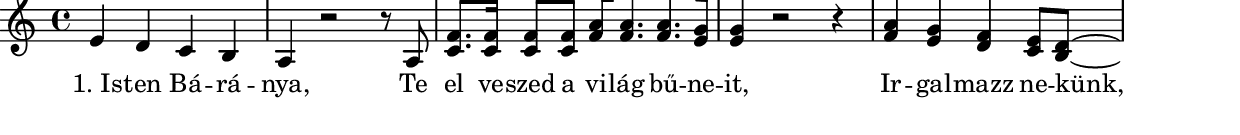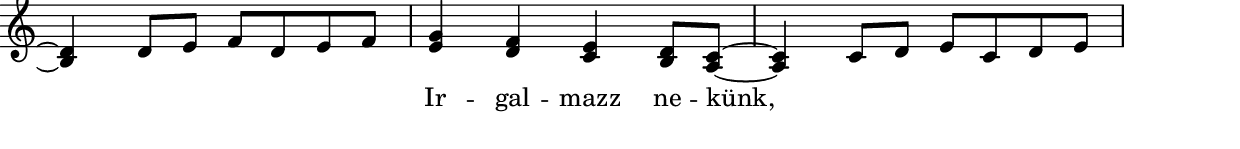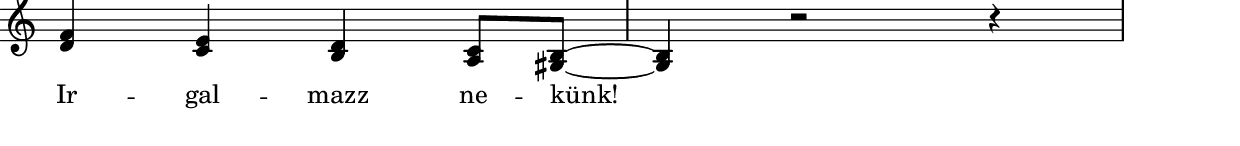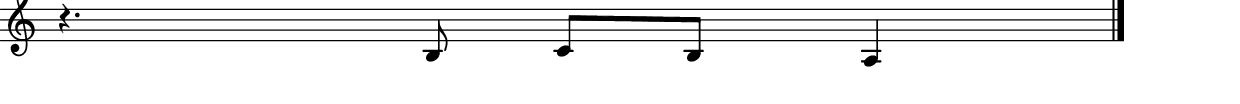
% MusicXML to Lilypond converter by Kovi

szovegAAA = \lyricmode {  "1. Is" -- "ten" "Bá" -- "rá" -- "nya," "Te" "el" "ve" -- "szed" "a" "vi" -- "lág" "bű" -- "ne" -- "it," "Ir" -- "gal" -- "mazz" "ne" -- "künk,"  \skip 4  \skip 4  \skip 4  \skip 4  \skip 4  \skip 4 "Ir" -- "gal" -- "mazz" "ne" -- "künk,"  \skip 4  \skip 4  \skip 4  \skip 4  \skip 4  \skip 4 "Ir" -- "gal" -- "mazz" "ne" -- "künk!" --  \skip 4  \skip 4  \skip 4  }

% Analyzing...
% 1 parts
% 1 Staff
% forceBassClefActive = 
melody = {
% 83 notes in the part
% 1 voices

\new Staff
\new Voice {
% 83 notes
% 11 mesaures

% Measure 1
\clef "treble"
\key c \major
\time 4/4 
e'4 d'4 c'4 b4 
% Measure 2
a4 r2 r8 a8 
% Measure 3
<c' f' >8. <c' f' >16 <c' f' >8 <c' f' >8 <f' a' >16 <f' a' >8. <f' a' >8. <e' g' >16 
% Measure 4
<e' g' >4 r2 r4 
% Measure 5
<f' a' >4 <e' g' >4 <d' f' >4 <c' e' >8 <b d' >8~ 
% Measure 6
\break
<b d' >4 d'8 e'8 f'8 d'8 e'8 f'8 
% Measure 7
<e' g' >4 <d' f' >4 <c' e' >4 <b d' >8 <a c' >8~ 
% Measure 8
<a c' >4 c'8 d'8 e'8 c'8 d'8 e'8 
% Measure 9
<d' f' >4 <c' e' >4 <b d' >4 <a c' >8 <gis b >8~ 
% Measure 10
<gis b >4 r2 r4 
% Measure 11
\break
r4. ^"Legvégén"b8 c'8 b8 a4 \bar "|." 
} % voice
\addlyrics { \szovegAAA }

} % melody


harmonies = \chordmode {
% 12 chords
\germanChords
a4:m s4 s4 s4 d4:m s4 s4 s4 f4 s4 s4 s4 c4 s4 s4 s4 d4:m s4 s4 s4 g4:7 s4 s4 s4 c4 s4 s4 s4 a4:m s4 s4 s4 d4:m s4 s4 s4 e4 s4 s4 s4 e4 s4 s4 a4:m
}

\include "../../definitions.ly"
